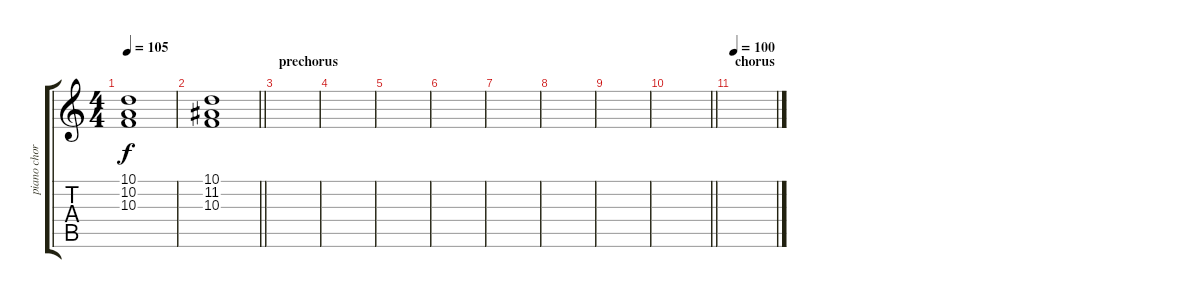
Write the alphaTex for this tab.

\track ("piano chords" "piano chor") {instrument pad2warm bank 255}
\staff {score tabs}
\tuning (E4 B3 G3 D3 A2 E2) {hide}
\ts (4 4)
\tempo 105
\clef g2
\ks c
(10.1 10.2 10.3).1{dy f} |
\barLineRight lightlight
(10.1 11.2 10.3).1 |
\section ("" "prechorus")
|
|
|
|
|
|
|
\barLineRight lightlight
|
\section ("" "chorus")
\tempo 100
